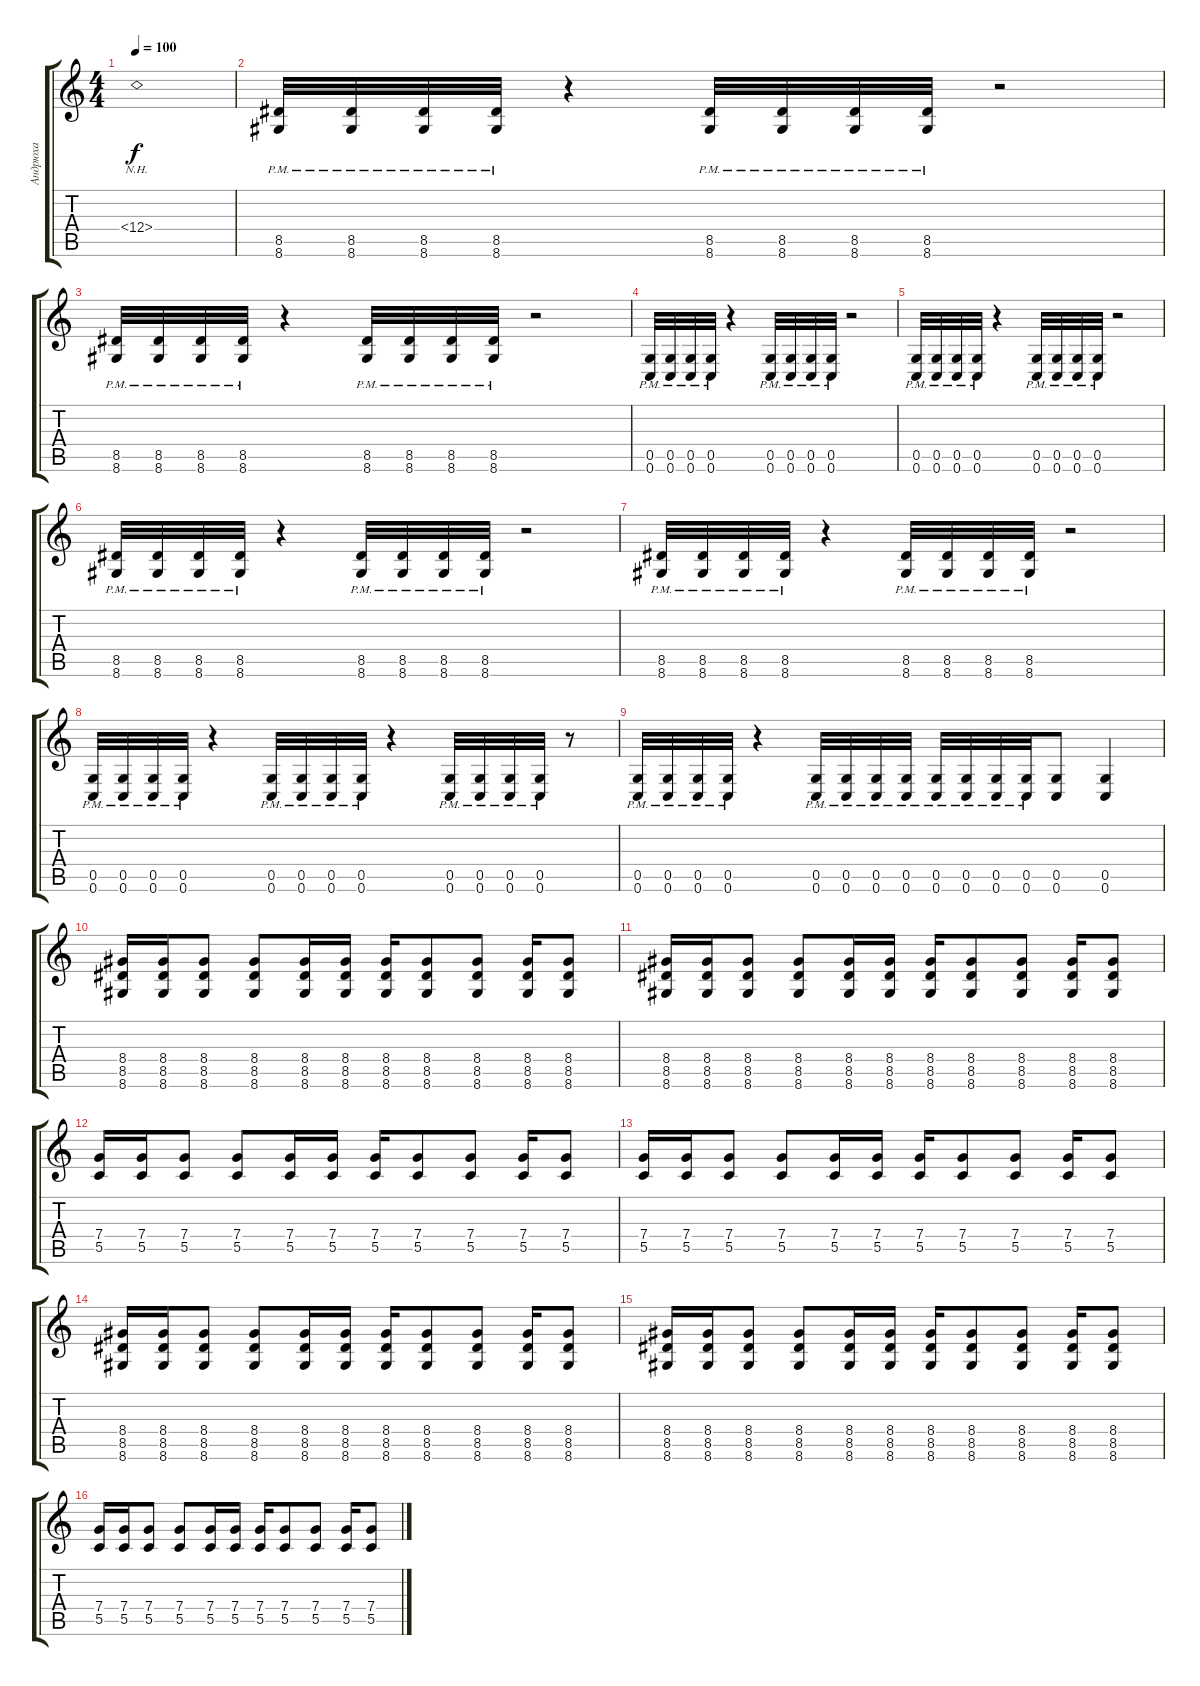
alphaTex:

\track ("Андрюха" "Андрюха") {instrument distortionguitar}
\staff {score tabs}
\tuning (D4 A3 F3 C3 G2 C2) {hide}
\ts (4 4)
\tempo 100
\clef g2
\ks c
12.4{nh}.1{dy f} |
(8.5{pm} 8.6{pm}).32 (8.5{pm} 8.6{pm}).32 (8.5{pm} 8.6{pm}).32 (8.5{pm} 8.6{pm}).32 r.4 (8.5{pm} 8.6{pm}).32 (8.5{pm} 8.6{pm}).32 (8.5{pm} 8.6{pm}).32 (8.5{pm} 8.6{pm}).32 r.2 |
(8.5{pm} 8.6{pm}).32 (8.5{pm} 8.6{pm}).32 (8.5{pm} 8.6{pm}).32 (8.5{pm} 8.6{pm}).32 r.4 (8.5{pm} 8.6{pm}).32 (8.5{pm} 8.6{pm}).32 (8.5{pm} 8.6{pm}).32 (8.5{pm} 8.6{pm}).32 r.2 |
(0.5{pm} 0.6{pm}).32 (0.5{pm} 0.6{pm}).32 (0.5{pm} 0.6{pm}).32 (0.5{pm} 0.6{pm}).32 r.4 (0.5{pm} 0.6{pm}).32 (0.5{pm} 0.6{pm}).32 (0.5{pm} 0.6{pm}).32 (0.5{pm} 0.6{pm}).32 r.2 |
(0.5{pm} 0.6{pm}).32 (0.5{pm} 0.6{pm}).32 (0.5{pm} 0.6{pm}).32 (0.5{pm} 0.6{pm}).32 r.4 (0.5{pm} 0.6{pm}).32 (0.5{pm} 0.6{pm}).32 (0.5{pm} 0.6{pm}).32 (0.5{pm} 0.6{pm}).32 r.2 |
(8.5{pm} 8.6{pm}).32 (8.5{pm} 8.6{pm}).32 (8.5{pm} 8.6{pm}).32 (8.5{pm} 8.6{pm}).32 r.4 (8.5{pm} 8.6{pm}).32 (8.5{pm} 8.6{pm}).32 (8.5{pm} 8.6{pm}).32 (8.5{pm} 8.6{pm}).32 r.2 |
(8.5{pm} 8.6{pm}).32 (8.5{pm} 8.6{pm}).32 (8.5{pm} 8.6{pm}).32 (8.5{pm} 8.6{pm}).32 r.4 (8.5{pm} 8.6{pm}).32 (8.5{pm} 8.6{pm}).32 (8.5{pm} 8.6{pm}).32 (8.5{pm} 8.6{pm}).32 r.2 |
(0.5{pm} 0.6{pm}).32 (0.5{pm} 0.6{pm}).32 (0.5{pm} 0.6{pm}).32 (0.5{pm} 0.6{pm}).32 r.4 (0.5{pm} 0.6{pm}).32 (0.5{pm} 0.6{pm}).32 (0.5{pm} 0.6{pm}).32 (0.5{pm} 0.6{pm}).32 r.4 (0.5{pm} 0.6{pm}).32 (0.5{pm} 0.6{pm}).32 (0.5{pm} 0.6{pm}).32 (0.5{pm} 0.6{pm}).32 r.8 |
(0.5{pm} 0.6{pm}).32 (0.5{pm} 0.6{pm}).32 (0.5{pm} 0.6{pm}).32 (0.5{pm} 0.6{pm}).32 r.4 (0.5{pm} 0.6{pm}).32 (0.5{pm} 0.6{pm}).32 (0.5{pm} 0.6{pm}).32 (0.5{pm} 0.6{pm}).32 (0.5{pm} 0.6{pm}).32 (0.5{pm} 0.6{pm}).32 (0.5{pm} 0.6{pm}).32 (0.5{pm} 0.6{pm}).32 (0.5 0.6).8 (0.5 0.6).4 |
(8.4 8.5 8.6).16 (8.4 8.5 8.6).16 (8.4 8.5 8.6).8 (8.4 8.5 8.6).8 (8.4 8.5 8.6).16 (8.4 8.5 8.6).16 (8.4 8.5 8.6).16 (8.4 8.5 8.6).8 (8.4 8.5 8.6).8 (8.4 8.5 8.6).16 (8.4 8.5 8.6).8 |
(8.4 8.5 8.6).16 (8.4 8.5 8.6).16 (8.4 8.5 8.6).8 (8.4 8.5 8.6).8 (8.4 8.5 8.6).16 (8.4 8.5 8.6).16 (8.4 8.5 8.6).16 (8.4 8.5 8.6).8 (8.4 8.5 8.6).8 (8.4 8.5 8.6).16 (8.4 8.5 8.6).8 |
(7.4 5.5).16 (7.4 5.5).16 (7.4 5.5).8 (7.4 5.5).8 (7.4 5.5).16 (7.4 5.5).16 (7.4 5.5).16 (7.4 5.5).8 (7.4 5.5).8 (7.4 5.5).16 (7.4 5.5).8 |
(7.4 5.5).16 (7.4 5.5).16 (7.4 5.5).8 (7.4 5.5).8 (7.4 5.5).16 (7.4 5.5).16 (7.4 5.5).16 (7.4 5.5).8 (7.4 5.5).8 (7.4 5.5).16 (7.4 5.5).8 |
(8.4 8.5 8.6).16 (8.4 8.5 8.6).16 (8.4 8.5 8.6).8 (8.4 8.5 8.6).8 (8.4 8.5 8.6).16 (8.4 8.5 8.6).16 (8.4 8.5 8.6).16 (8.4 8.5 8.6).8 (8.4 8.5 8.6).8 (8.4 8.5 8.6).16 (8.4 8.5 8.6).8 |
(8.4 8.5 8.6).16 (8.4 8.5 8.6).16 (8.4 8.5 8.6).8 (8.4 8.5 8.6).8 (8.4 8.5 8.6).16 (8.4 8.5 8.6).16 (8.4 8.5 8.6).16 (8.4 8.5 8.6).8 (8.4 8.5 8.6).8 (8.4 8.5 8.6).16 (8.4 8.5 8.6).8 |
(7.4 5.5).16 (7.4 5.5).16 (7.4 5.5).8 (7.4 5.5).8 (7.4 5.5).16 (7.4 5.5).16 (7.4 5.5).16 (7.4 5.5).8 (7.4 5.5).8 (7.4 5.5).16 (7.4 5.5).8
